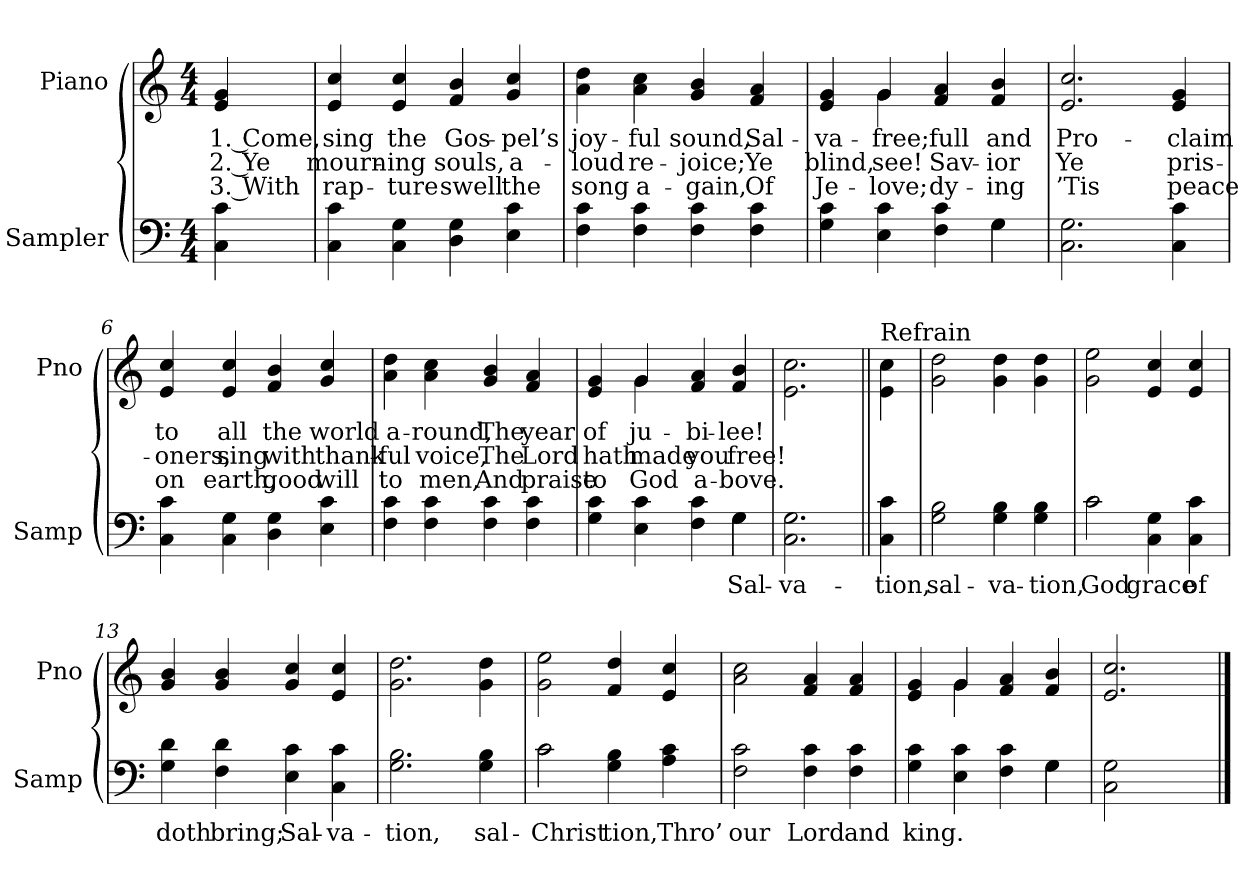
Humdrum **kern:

**kern	**text	**kern	**text	**text	**text
*part2	*part2	*part1	*part1	*part1	*part1
*staff2	*staff2	*staff1	*staff1	*staff1	*staff1
*I"Sampler	*	*I"Piano	*	*	*
*I'Samp	*	*I'Pno	*	*	*
*clefF4	*	*clefG2	*	*	*
*M4/4	*	*M4/4	*	*	*
=1	=1	=1	=1	=1	=1
4C 4c	.	4e 4g	1. Come,	2. Ye	3. With
=2	=2	=2	=2	=2	=2
4C 4c	.	4e 4cc	sing	mourn-	rap-
4C 4G	.	4e 4cc	the	-ing	-ture
4D 4G	.	4f 4b	Gos-	souls,	swell
4E 4c	.	4g 4cc	-pel’s	a-	the
=3	=3	=3	=3	=3	=3
4F 4c	.	4a 4dd	joy-	-loud	song
4F 4c	.	4a 4cc	-ful	re-	a-
4F 4c	.	4g 4b	sound,	-joice;	-gain,
4F 4c	.	4f 4a	Sal-	Ye	Of
=4	=4	=4	=4	=4	=4
*^	*	*^	*	*	*
4G 4c	2.ryy	.	4e 4g	4ryy	-va-	blind,	Je-
4E 4c	.	.	4g/	4g	free;	see!	love;
4F 4c	.	.	4f 4a	2ryy	full	Sav-	dy-
4G\	4G	.	4f 4b	.	and	-ior	-ing
*v	*v	*	*	*	*	*	*
*	*	*v	*v	*	*	*
=5	=5	=5	=5	=5	=5
2.C 2.G	.	2.e 2.cc	Pro-	Ye	’Tis
4C 4c	.	4e 4g	-claim	pris-	peace
=6	=6	=6	=6	=6	=6
4C 4c	.	4e 4cc	to	-oners,	on
4C 4G	.	4e 4cc	all	sing	earth,
4D 4G	.	4f 4b	the	with	good
4E 4c	.	4g 4cc	world	thank-	will
=7	=7	=7	=7	=7	=7
4F 4c	.	4a 4dd	a-	-ful	to
4F 4c	.	4a 4cc	-round,	voice,	men,
4F 4c	.	4g 4b	The	The	And
4F 4c	.	4f 4a	year	Lord	praise
=8	=8	=8	=8	=8	=8
*^	*	*^	*	*	*
4G 4c	2.ryy	.	4e 4g	4ryy	of	hath	to
4E 4c	.	.	4g/	4g	ju-	made	God
4F 4c	.	.	4f 4a	2ryy	-bi-	you	a-
4G\	4G	Sal-	4f 4b	.	-lee!	free!	-bove.
*v	*v	*	*	*	*	*	*
*	*	*v	*v	*	*	*
=9	=9	=9	=9	=9	=9
2.C 2.G	-va-	2.e\ 2.cc\	.	.	.
=10||	=10||	=10||	=10||	=10||	=10||
!	!	!LO:TX:t=Refrain	!	!	!
4C 4c	-tion,	4e\ 4cc\	.	.	.
=11	=11	=11	=11	=11	=11
2G 2B	sal-	2g 2dd	.	.	.
4G 4B	-va-	4g 4dd	.	.	.
4G 4B	-tion,	4g 4dd	.	.	.
=12	=12	=12	=12	=12	=12
*^	*	*	*	*	*
2c\	2c	God	2g 2ee	.	.	.
4C 4G	2ryy	grace	4e 4cc	.	.	.
4C 4c	.	of	4e 4cc	.	.	.
*v	*v	*	*	*	*	*
=13	=13	=13	=13	=13	=13
4G 4d	doth	4g 4b	.	.	.
4F 4d	bring;	4g 4b	.	.	.
4E 4c	Sal-	4g 4cc	.	.	.
4C 4c	-va-	4e 4cc	.	.	.
=14	=14	=14	=14	=14	=14
2.G 2.B	-tion,	2.g 2.dd	.	.	.
4G 4B	sal-	4g 4dd	.	.	.
=15	=15	=15	=15	=15	=15
*^	*	*	*	*	*
2c\	2c	Christ	2g 2ee	.	.	.
4G 4B	2ryy	-tion,	4f 4dd	.	.	.
4A 4c	.	Thro’	4e 4cc	.	.	.
*v	*v	*	*	*	*	*
=16	=16	=16	=16	=16	=16
2F 2c	our	2a 2cc	.	.	.
4F 4c	Lord	4f 4a	.	.	.
4F 4c	and	4f 4a	.	.	.
=17	=17	=17	=17	=17	=17
*^	*	*^	*	*	*
4G 4c	2.ryy	king.	4e 4g	4ryy	.	.	.
4E 4c	.	.	4g/	4g	.	.	.
4F 4c	.	.	4f 4a	2ryy	.	.	.
4G\	4G	.	4f 4b	.	.	.	.
*v	*v	*	*	*	*	*	*
*	*	*v	*v	*	*	*
=18	=18	=18	=18	=18	=18
2C 2G	.	2.e 2.cc	.	.	.
4ryy	.	.	.	.	.
==	==	==	==	==	==
*-	*-	*-	*-	*-	*-
